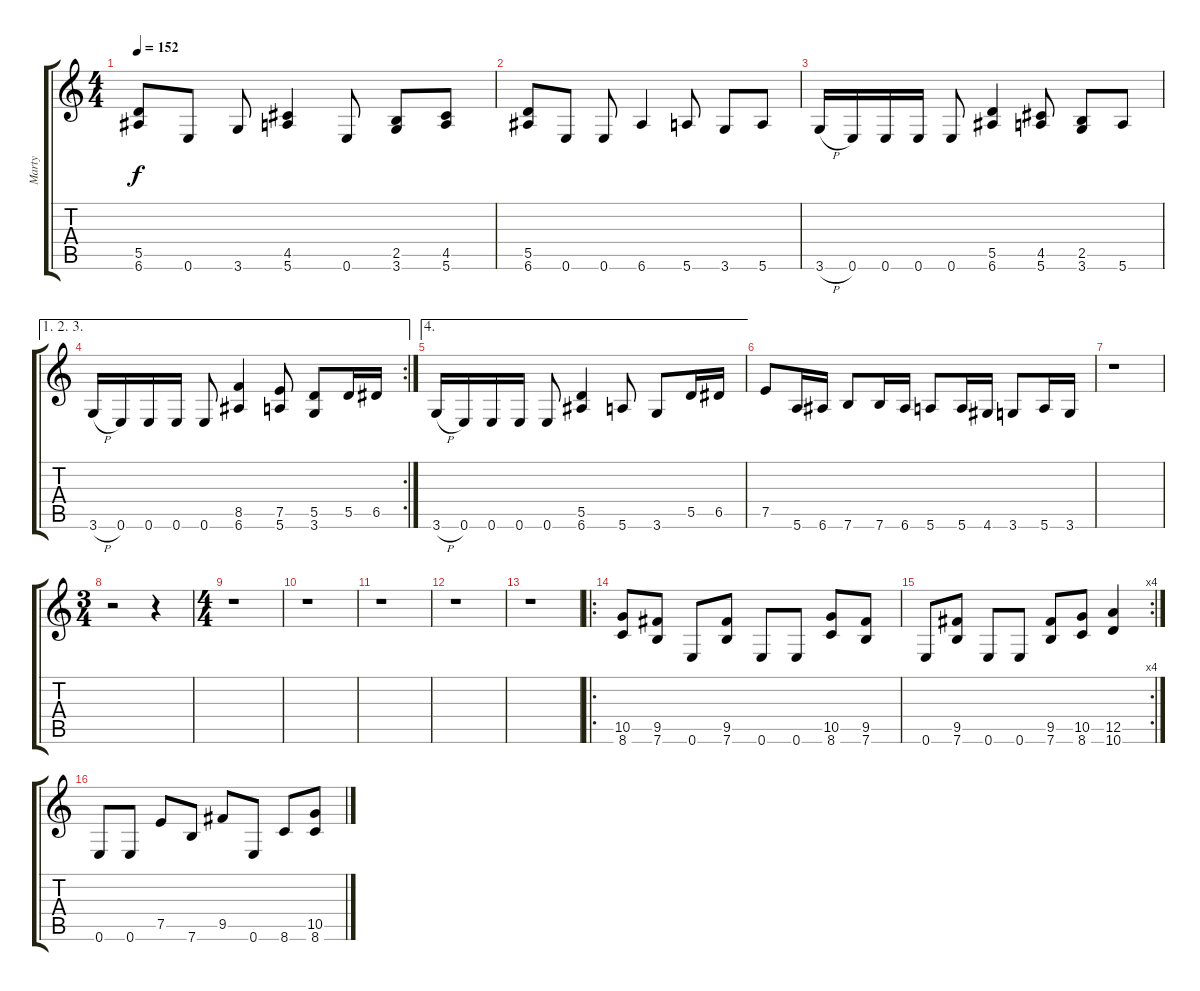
\track ("Marty" "Marty") {instrument distortionguitar}
\staff {score tabs}
\tuning (E4 B3 G3 D3 A2 E2) {hide}
\ts (4 4)
\tempo 152
\clef g2
\ks c
(5.5 6.6).8{dy f} 0.6.8 3.6.8 (4.5 5.6).4 0.6.8 (2.5 3.6).8 (4.5 5.6).8 |
(5.5 6.6).8 0.6.8 0.6.8 6.6.4 5.6.8 3.6.8 5.6.8 |
3.6{h}.16 0.6.16 0.6.16 0.6.16 0.6.8 (5.5 6.6).4 (4.5 5.6).8 (2.5 3.6).8 5.6.8 |
\ae (1 2 3)
\rc 2
3.6{h}.16 0.6.16 0.6.16 0.6.16 0.6.8 (8.5 6.6).4 (7.5 5.6).8 (5.5 3.6).8 5.5.16 6.5.16 |
\ae 4
3.6{h}.16 0.6.16 0.6.16 0.6.16 0.6.8 (5.5 6.6).4 5.6.8 3.6.8 5.5.16 6.5.16 |
7.5.8 5.6.16 6.6.16 7.6.8 7.6.16 6.6.16 5.6.8 5.6.16 4.6.16 3.6.8 5.6.16 3.6.16 |
r.1 |
\ts (3 4)
r.2 r.4 |
\ts (4 4)
r.1 |
r.1 |
r.1 |
r.1 |
r.1 |
\ro
(10.5 8.6).8 (9.5 7.6).8 0.6.8 (9.5 7.6).8 0.6.8 0.6.8 (10.5 8.6).8 (9.5 7.6).8 |
\rc 4
0.6.8 (9.5 7.6).8 0.6.8 0.6.8 (9.5 7.6).8 (10.5 8.6).8 (12.5 10.6).4 |
0.6.8 0.6.8 7.5.8 7.6.8 9.5.8 0.6.8 8.6.8 (10.5 8.6).8
